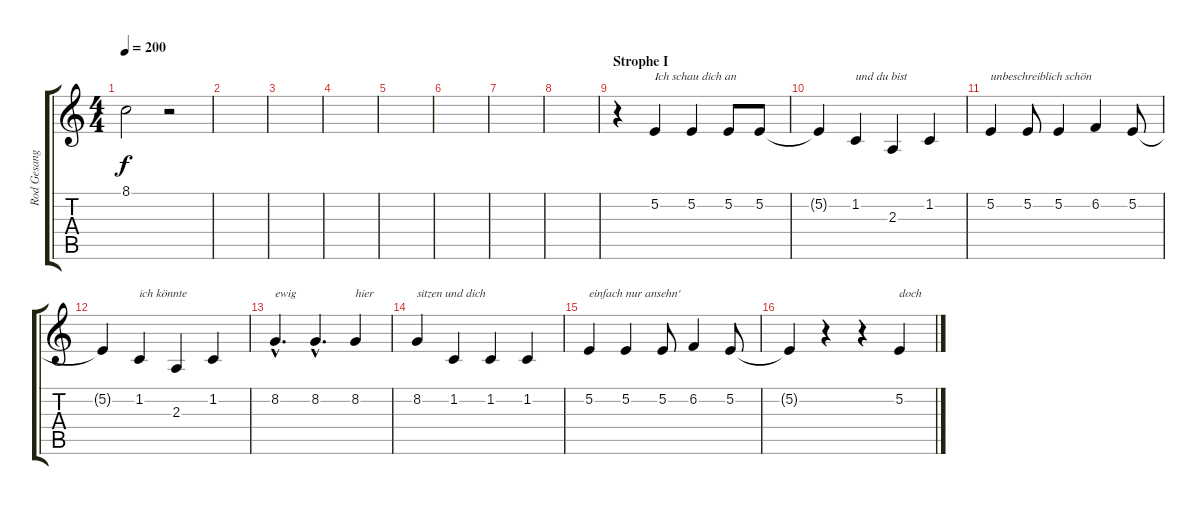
\track ("Rod Gesang" "Rod Gesang") {instrument lead8bassandlead}
\staff {score tabs}
\tuning (E4 B3 G3 D3 A2 E2) {hide}
\ts (4 4)
\tempo 200
\clef g2
\ks c
8.1.2{dy f} r.2 |
|
|
|
|
|
|
|
\section ("" "Strophe I")
r.4 5.2.4{txt "Ich schau dich an"} 5.2.4 5.2.8 5.2.8 |
5.2{t}.4 1.2.4{txt "und du bist"} 2.3.4 1.2.4 |
5.2.4{txt "unbeschreiblich schön"} 5.2.8 5.2.4 6.2.4 5.2.8 |
5.2{t}.4 1.2.4{txt "ich könnte"} 2.3.4 1.2.4 |
8.2{hac}.4{d txt "ewig "} 8.2{hac}.4{d} 8.2.4{txt "hier"} |
8.2.4{txt "sitzen und dich"} 1.2.4 1.2.4 1.2.4 |
5.2.4{txt "einfach nur ansehn'"} 5.2.4 5.2.8 6.2.4 5.2.8 |
5.2{t}.4 r.4 r.4 5.2.4{txt "doch"}
